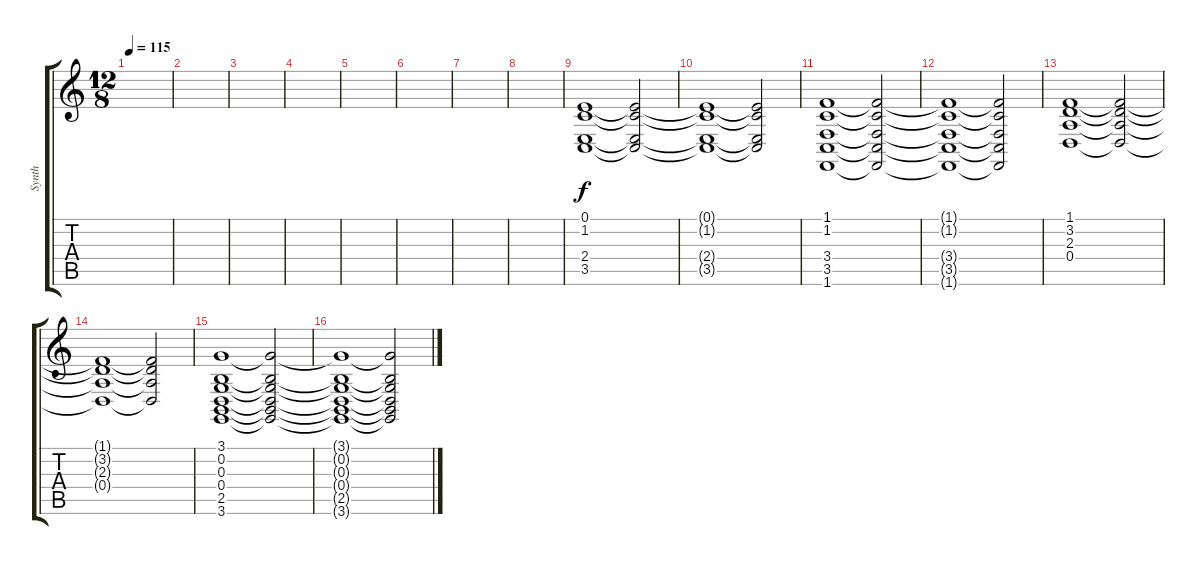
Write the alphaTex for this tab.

\track ("Synth" "Synth") {instrument stringensemble2}
\staff {score tabs}
\tuning (E4 B3 G3 D3 A2 E2) {hide}
\ts (12 8)
\tempo 115
\clef g2
\ks c
|
|
|
|
|
|
|
|
(0.1 1.2 2.4 3.5).1 (0.1{t} 1.2{t} 2.4{t} 3.5{t}).2 |
(0.1{t} 1.2{t} 2.4{t} 3.5{t}).1 (0.1{t} 1.2{t} 2.4{t} 3.5{t}).2 |
(1.1 1.2 3.4 3.5 1.6).1 (1.1{t} 1.2{t} 3.4{t} 3.5{t} 1.6{t}).2 |
(1.1{t} 1.2{t} 3.4{t} 3.5{t} 1.6{t}).1 (1.1{t} 1.2{t} 3.4{t} 3.5{t} 1.6{t}).2 |
(1.1 3.2 2.3 0.4).1 (1.1{t} 3.2{t} 2.3{t} 0.4{t}).2 |
(1.1{t} 3.2{t} 2.3{t} 0.4{t}).1 (1.1{t} 3.2{t} 2.3{t} 0.4{t}).2 |
(3.1 0.2 0.3 0.4 2.5 3.6).1 (3.1{t} 0.2{t} 0.3{t} 0.4{t} 2.5{t} 3.6{t}).2 |
(3.1{t} 0.2{t} 0.3{t} 0.4{t} 2.5{t} 3.6{t}).1 (3.1{t} 0.2{t} 0.3{t} 0.4{t} 2.5{t} 3.6{t}).2
